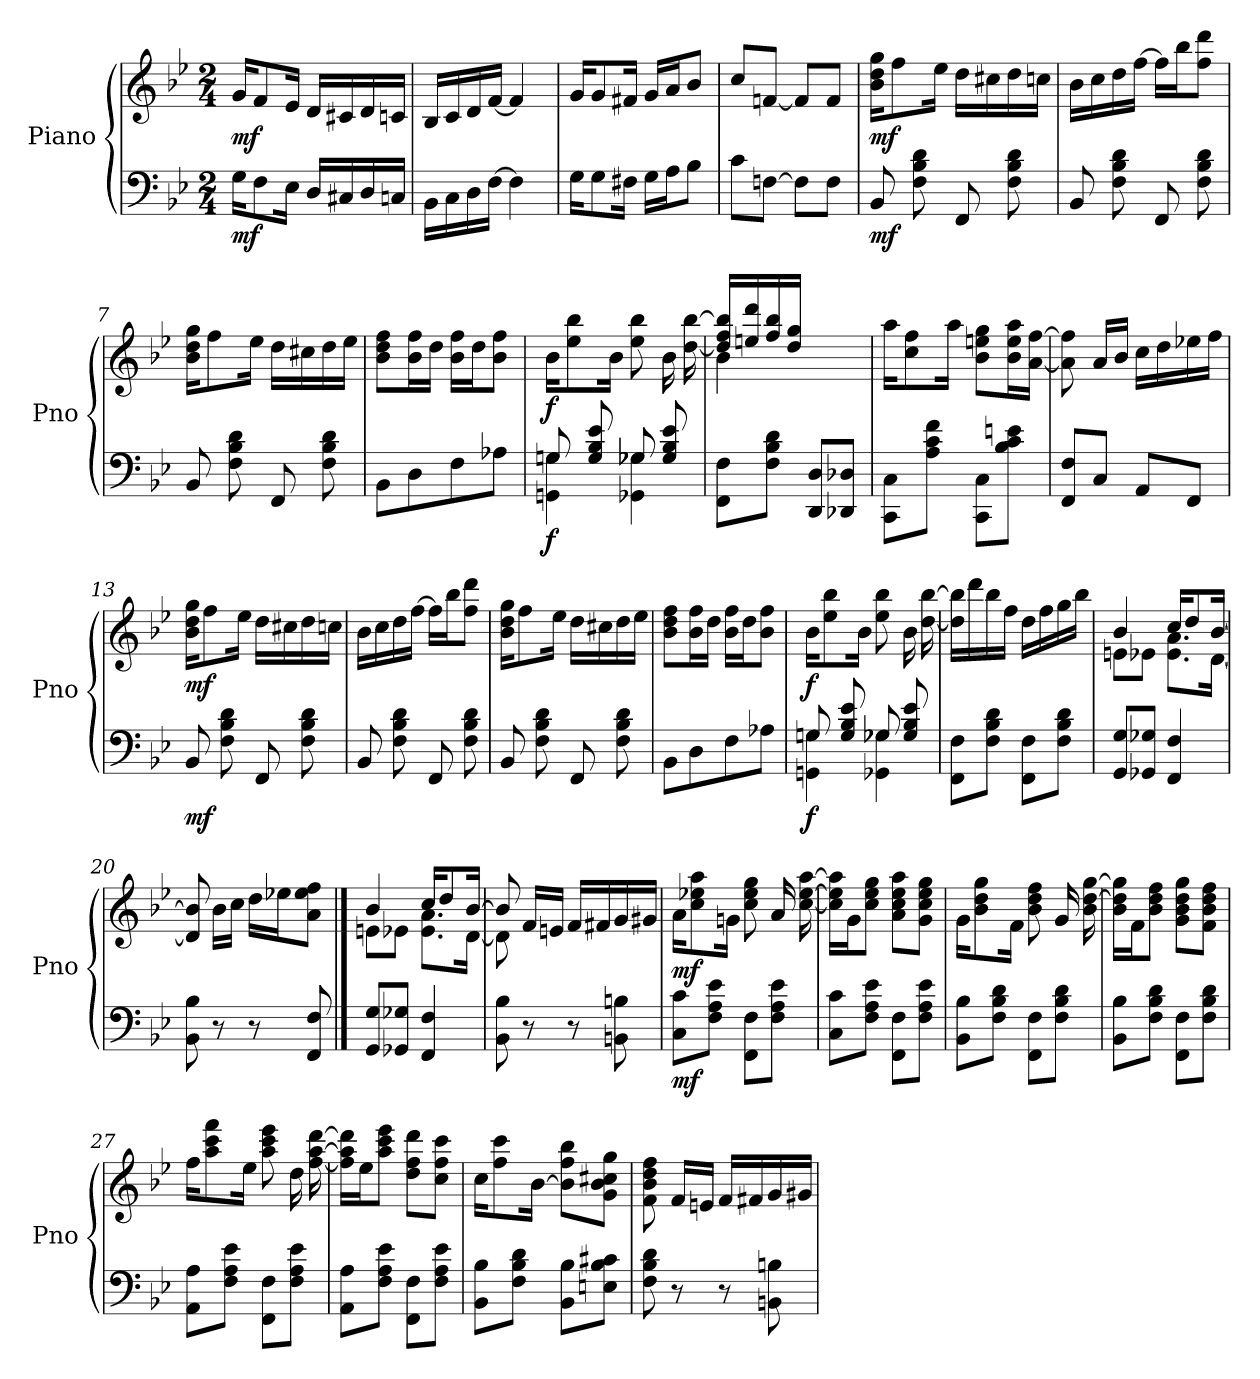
**kern	**dynam	**kern	**dynam
*part2	*part2	*part1	*part1
*staff2	*staff2	*staff1	*staff1
*I"Piano	*	*I"Piano	*
*I'Pno	*	*I'Pno	*
*clefF4	*	*clefG2	*
*k[b-e-]	*	*k[b-e-]	*
*M2/4	*	*M2/4	*
*MM100	*	*MM100	*
=1	=1	=1	=1
!	!LO:DY:b	!	!LO:DY:b
16G\KL	mf	16g/KL	mf
8F\	.	8f/	.
16E-\Jk	.	16e-/Jk	.
16D/LL	.	16d/LL	.
16C#X/	.	16c#X/	.
16D/	.	16d/	.
16Cn/JJ	.	16cn/JJ	.
=2	=2	=2	=2
16BB-\LL	.	16B-/LL	.
16C\	.	16c/	.
16D\	.	16d/	.
[16F\JJ	.	[16f/JJ	.
4F\]	.	4f/]	.
=3	=3	=3	=3
16G\KL	.	16g/KL	.
8G\	.	8g/	.
16F#X\Jk	.	16f#X/Jk	.
16G\LL	.	16g/LL	.
16A\J	.	16a/J	.
8B-\J	.	8b-/J	.
=4	=4	=4	=4
8c\L	.	8cc/L	.
[8Fn\J	.	[8fn/J	.
8F\L]	.	8f/L]	.
8F\J	.	8f/J	.
=5	=5	=5	=5
!	!LO:DY:b	!	!LO:DY:b
8BB-/	mf	16b-\ 16dd\ 16gg\KL	mf
.	.	8ff\	.
8F\ 8B-\ 8d\	.	.	.
.	.	16ee-\Jk	.
8FF/	.	16dd\LL	.
.	.	16cc#X\	.
8F\ 8B-\ 8d\	.	16dd\	.
.	.	16ccn\JJ	.
=6	=6	=6	=6
8BB-/	.	16b-\LL	.
.	.	16cc\	.
8F\ 8B-\ 8d\	.	16dd\	.
.	.	[16ff\JJ	.
8FF/	.	16ff\LL]	.
.	.	16bb-\J	.
8F\ 8B-\ 8d\	.	8ff\ 8ddd\J	.
!!LO:LB:g=z
=7	=7	=7	=7
8BB-/	.	16b-\ 16dd\ 16gg\KL	.
.	.	8ff\	.
8F\ 8B-\ 8d\	.	.	.
.	.	16ee-\Jk	.
8FF/	.	16dd\LL	.
.	.	16cc#X\	.
8F\ 8B-\ 8d\	.	16dd\	.
.	.	16ee-\JJ	.
=8	=8	=8	=8
8BB-\L	.	8b-\ 8dd\ 8ff\L	.
8D\	.	16b-\ 16ff\L	.
.	.	16dd\JJ	.
8F\	.	16b-\ 16ff\LL	.
.	.	16dd\J	.
!	!LO:DY:b	!	!LO:DY:b
8A-X\J	other-dynamics	8b-\ 8ff\J	other-dynamics
=9	=9	=9	=9
*^	*	*	*
!	!	!LO:DY:b	!	!LO:DY:b
8G/	4GGn\ 4Gn\	f	16b-\KL	f
.	.	.	8ee-\ 8bb-\	.
8G/ 8B-/ 8e-/	.	.	.	.
.	.	.	16b-\Jk	.
8G-X/	4GG-X\ 4G-\	.	8ee-\ 8bb-\	.
8G-/ 8B-/ 8e-/	.	.	16b-\	.
.	.	.	[16dd\ [16bb-\	.
*v	*v	*	*	*
=10	=10	=10	=10
*	*	*^	*
8FF\ 8F\L	.	16dd/] 16ff/ 16bb-/]LL	4b-\	.
.	.	16een/ 16ddd/	.	.
8F\ 8B-\ 8d\J	.	16ff/ 16bb-/	.	.
.	.	16dd/ 16gg/JJ	.	.
8DD/ 8D/L	.	4ryy	4ryy	.
8DD-X/ 8D-X/J	.	.	.	.
*	*	*v	*v	*
=11	=11	=11	=11
8CC\ 8C\L	.	16aa\KL	.
.	.	8cc\ 8ff\	.
8A\ 8c\ 8f\J	.	.	.
.	.	16aa\Jk	.
8CC\ 8C\L	.	8b-\ 8een\ 8gg\L	.
8B-\ 8c\ 8en\J	.	16b-\ 16ee\ 16aa\L	.
.	.	[16a\ [16ff\JJ	.
!!LO:LB:g=z
=12	=12	=12	=12
8FF/ 8F/L	.	8a\] 8ff\]	.
8C/J	.	16a/LL	.
.	.	16b-/JJ	.
8AA/L	.	16cc\LL	.
.	.	16dd\	.
8FF/J	.	16ee-X\	.
.	.	16ff\JJ	.
=13	=13	=13	=13
!	!LO:DY:b	!	!LO:DY:b
8BB-/	mf	16b-\ 16dd\ 16gg\KL	mf
.	.	8ff\	.
8F\ 8B-\ 8d\	.	.	.
.	.	16ee-\Jk	.
8FF/	.	16dd\LL	.
.	.	16cc#X\	.
8F\ 8B-\ 8d\	.	16dd\	.
.	.	16ccn\JJ	.
=14	=14	=14	=14
8BB-/	.	16b-\LL	.
.	.	16cc\	.
8F\ 8B-\ 8d\	.	16dd\	.
.	.	[16ff\JJ	.
8FF/	.	16ff\LL]	.
.	.	16bb-\J	.
8F\ 8B-\ 8d\	.	8ff\ 8ddd\J	.
=15	=15	=15	=15
8BB-/	.	16b-\ 16dd\ 16gg\KL	.
.	.	8ff\	.
8F\ 8B-\ 8d\	.	.	.
.	.	16ee-\Jk	.
8FF/	.	16dd\LL	.
.	.	16cc#X\	.
8F\ 8B-\ 8d\	.	16dd\	.
.	.	16ee-\JJ	.
=16	=16	=16	=16
8BB-\L	.	8b-\ 8dd\ 8ff\L	.
8D\	.	16b-\ 16ff\L	.
.	.	16dd\JJ	.
8F\	.	16b-\ 16ff\LL	.
.	.	16dd\J	.
8A-X\J	.	8b-\ 8ff\J	.
=17	=17	=17	=17
*^	*	*	*
!	!	!LO:DY:b	!	!LO:DY:b
8G/	4GGn\ 4Gn\	f	16b-\KL	f
.	.	.	8ee-\ 8bb-\	.
8G/ 8B-/ 8e-/	.	.	.	.
.	.	.	16b-\Jk	.
8G-X/	4GG-X\ 4G-\	.	8ee-\ 8bb-\	.
8G-/ 8B-/ 8e-/	.	.	16b-\	.
.	.	.	[16dd\ [16bb-\	.
*v	*v	*	*	*
!!LO:LB:g=z
=18	=18	=18	=18
8FF\ 8F\L	.	16dd\] 16bb-\]LL	.
.	.	16ddd\	.
8F\ 8B-\ 8d\J	.	16bb-\	.
.	.	16ff\JJ	.
8FF\ 8F\L	.	16dd\LL	.
.	.	16ff\	.
8F\ 8B-\ 8d\J	.	16gg\	.
.	.	16bb-\JJ	.
=19	=19	=19	=19
*	*	*^	*
8GG/ 8G/L	.	4b-/	8en\L	.
8GG-X/ 8G-X/J	.	.	8e-X\J	.
4FF/ 4F/	.	16cc/KL	8.e-\ 8.a\L	.
.	.	8dd/	.	.
.	.	[16b-/Jk	[16d\Jk	.
*	*	*v	*v	*
=20	=20	=20	=20
8BB-\ 8B-\	.	8d/] 8b-/]	.
8r	.	16b-\LL	.
.	.	16cc\JJ	.
8r	.	16dd\LL	.
.	.	16ee-X\J	.
8FF/ 8F/	.	8a\ 8ee-\ 8ff\J	.
==21	==21	==21	==21
*	*	*^	*
8GG/ 8G/L	.	4b-/	8en\L	.
8GG-X/ 8G-X/J	.	.	8e-X\J	.
4FF/ 4F/	.	16cc/KL	8.e-\ 8.a\L	.
.	.	8dd/	.	.
.	.	[16b-/Jk	[16d\Jk	.
=22	=22	=22	=22	=22
8BB-\ 8B-\	.	8b-/]	8d\]	.
8r	.	16f/LL	4.ryy	.
.	.	16en/JJ	.	.
8r	.	16f/LL	.	.
.	.	16f#X/	.	.
8BBn\ 8Bn\	.	16g/	.	.
.	.	16g#X/JJ	.	.
*	*	*v	*v	*
!!LO:LB:g=z
=23	=23	=23	=23
!	!LO:DY:b	!	!LO:DY:b
8C\ 8c\L	mf	16a\KL	mf
.	.	8cc\ 8ee-X\ 8aa\	.
8F\ 8A\ 8e-\J	.	.	.
.	.	16gn\Jk	.
8FF\ 8F\L	.	8cc\ 8ee-\ 8gg\	.
8F\ 8A\ 8e-\J	.	16a/	.
.	.	[16cc\ [16ee-\ [16aa\	.
=24	=24	=24	=24
8C\ 8c\L	.	16cc\] 16ee-\] 16aa\]LL	.
.	.	16g\J	.
8F\ 8A\ 8e-\J	.	8cc\ 8ee-\ 8gg\J	.
8FF\ 8F\L	.	8a\ 8cc\ 8ee-\ 8aa\L	.
8F\ 8A\ 8e-\J	.	8g\ 8cc\ 8ee-\ 8gg\J	.
=25	=25	=25	=25
8BB-\ 8B-\L	.	16g\KL	.
.	.	8b-\ 8dd\ 8gg\	.
8F\ 8B-\ 8d\J	.	.	.
.	.	16f\Jk	.
8FF\ 8F\L	.	8b-\ 8dd\ 8ff\	.
8F\ 8B-\ 8d\J	.	16g/	.
.	.	16b-\ [16dd\ [16gg\	.
=26	=26	=26	=26
8BB-\ 8B-\L	.	16b-\ 16dd\] 16gg\]LL	.
.	.	16f\J	.
8F\ 8B-\ 8d\J	.	8b-\ 8dd\ 8ff\J	.
8FF\ 8F\L	.	8g\ 8b-\ 8dd\ 8gg\L	.
8F\ 8B-\ 8d\J	.	8f\ 8b-\ 8dd\ 8ff\J	.
=27	=27	=27	=27
8AA\ 8A\L	.	16ff\KL	.
.	.	8aa\ 8ccc\ 8fff\	.
8F\ 8A\ 8e-\J	.	.	.
.	.	16ee-\Jk	.
8FF\ 8F\L	.	8aa\ 8ccc\ 8eee-\	.
8F\ 8A\ 8e-\J	.	16dd\	.
.	.	[16ff\ [16aa\ [16ddd\	.
=28	=28	=28	=28
8AA\ 8A\L	.	16ff\] 16aa\] 16ddd\]LL	.
.	.	16ee-\J	.
8F\ 8A\ 8e-\J	.	8aa\ 8ccc\ 8eee-\J	.
8FF\ 8F\L	.	8dd\ 8ff\ 8ddd\L	.
8F\ 8A\ 8e-\J	.	8cc\ 8ff\ 8ccc\J	.
!!LO:PB:g=z
=29	=29	=29	=29
8BB-\ 8B-\L	.	16cc\KL	.
.	.	8ff\ 8ccc\	.
8F\ 8B-\ 8d\J	.	.	.
.	.	[16b-\Jk	.
8BB-\ 8B-\L	.	8b-\] 8ff\ 8bb-\L	.
8En\ 8B-\ 8c#X\J	.	8g\ 8b-\ 8cc#X\ 8gg\J	.
=30	=30	=30	=30
8F\ 8B-\ 8d\	.	8f\ 8b-\ 8dd\ 8ff\	.
8r	.	16f/LL	.
.	.	16en/JJ	.
8r	.	16f/LL	.
.	.	16f#X/	.
8BBn\ 8Bn\	.	16g/	.
.	.	16g#X/JJ	.
=	=	=	=
*-	*-	*-	*-
